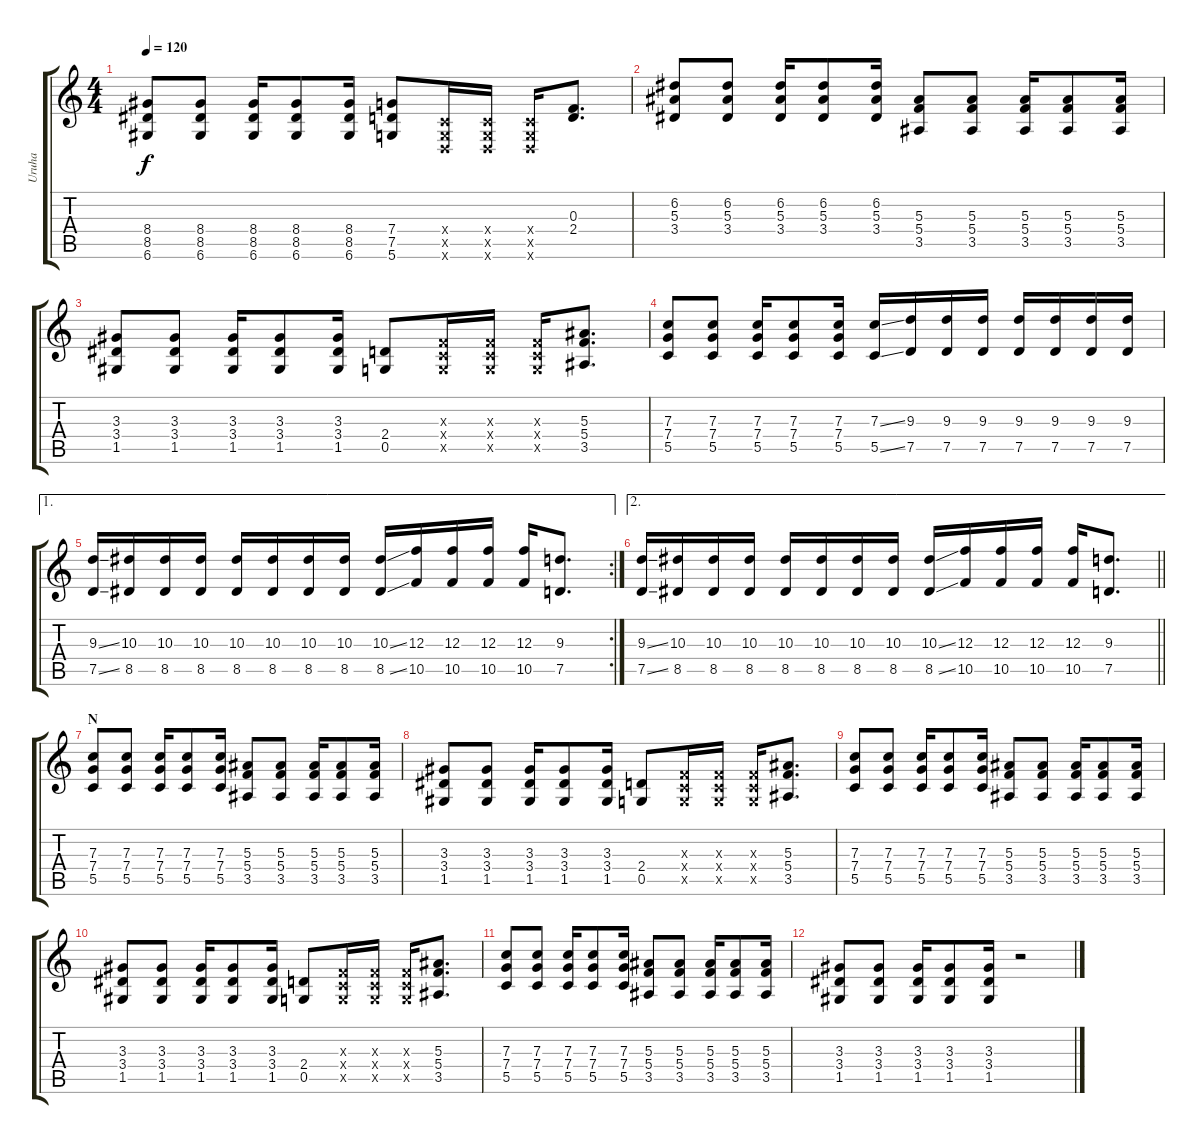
\track ("Uruha" "Uruha") {instrument distortionguitar}
\staff {score tabs}
\tuning (D4 A3 F3 C3 G2 D2) {hide}
\ts (4 4)
\tempo 120
\clef g2
\ks c
(8.4 8.5 6.6).8{dy f} (8.4 8.5 6.6).8 (8.4 8.5 6.6).16 (8.4 8.5 6.6).8 (8.4 8.5 6.6).16 (7.4 7.5 5.6).8 (0.4{x} 0.5{x} 0.6{x}).16 (0.4{x} 0.5{x} 0.6{x}).16 (0.4{x} 0.5{x} 0.6{x}).16 (0.3 2.4).8{d} |
(6.2 5.3 3.4).8 (6.2 5.3 3.4).8 (6.2 5.3 3.4).16 (6.2 5.3 3.4).8 (6.2 5.3 3.4).16 (5.3 5.4 3.5).8 (5.3 5.4 3.5).8 (5.3 5.4 3.5).16 (5.3 5.4 3.5).8 (5.3 5.4 3.5).16 |
(3.3 3.4 1.5).8 (3.3 3.4 1.5).8 (3.3 3.4 1.5).16 (3.3 3.4 1.5).8 (3.3 3.4 1.5).16 (2.4 0.5).8 (0.3{x} 0.4{x} 0.5{x}).16 (0.3{x} 0.4{x} 0.5{x}).16 (0.3{x} 0.4{x} 0.5{x}).16 (5.3 5.4 3.5).8{d} |
(7.3 7.4 5.5).8 (7.3 7.4 5.5).8 (7.3 7.4 5.5).16 (7.3 7.4 5.5).8 (7.3 7.4 5.5).16 (7.3{ss} 5.5{ss}).16 (9.3 7.5).16 (9.3 7.5).16 (9.3 7.5).16 (9.3 7.5).16 (9.3 7.5).16 (9.3 7.5).16 (9.3 7.5).16 |
\ae 1
\rc 2
(9.3{ss} 7.5{ss}).16 (10.3 8.5).16 (10.3 8.5).16 (10.3 8.5).16 (10.3 8.5).16 (10.3 8.5).16 (10.3 8.5).16 (10.3 8.5).16 (10.3{ss} 8.5{ss}).16 (12.3 10.5).16 (12.3 10.5).16 (12.3 10.5).16 (12.3 10.5).16 (9.3 7.5).8{d} |
\ae 2
\barLineRight lightlight
(9.3{ss} 7.5{ss}).16 (10.3 8.5).16 (10.3 8.5).16 (10.3 8.5).16 (10.3 8.5).16 (10.3 8.5).16 (10.3 8.5).16 (10.3 8.5).16 (10.3{ss} 8.5{ss}).16 (12.3 10.5).16 (12.3 10.5).16 (12.3 10.5).16 (12.3 10.5).16 (9.3 7.5).8{d} |
\section ("" "N")
(7.3 7.4 5.5).8{volume 0} (7.3 7.4 5.5).8 (7.3 7.4 5.5).16 (7.3 7.4 5.5).8 (7.3 7.4 5.5).16 (5.3 5.4 3.5).8 (5.3 5.4 3.5).8 (5.3 5.4 3.5).16 (5.3 5.4 3.5).8 (5.3 5.4 3.5).16 |
(3.3 3.4 1.5).8 (3.3 3.4 1.5).8 (3.3 3.4 1.5).16 (3.3 3.4 1.5).8 (3.3 3.4 1.5).16 (2.4 0.5).8 (0.3{x} 0.4{x} 0.5{x}).16 (0.3{x} 0.4{x} 0.5{x}).16 (0.3{x} 0.4{x} 0.5{x}).16 (5.3 5.4 3.5).8{d} |
(7.3 7.4 5.5).8 (7.3 7.4 5.5).8 (7.3 7.4 5.5).16 (7.3 7.4 5.5).8 (7.3 7.4 5.5).16 (5.3 5.4 3.5).8 (5.3 5.4 3.5).8 (5.3 5.4 3.5).16 (5.3 5.4 3.5).8 (5.3 5.4 3.5).16 |
(3.3 3.4 1.5).8 (3.3 3.4 1.5).8 (3.3 3.4 1.5).16 (3.3 3.4 1.5).8 (3.3 3.4 1.5).16 (2.4 0.5).8 (0.3{x} 0.4{x} 0.5{x}).16 (0.3{x} 0.4{x} 0.5{x}).16 (0.3{x} 0.4{x} 0.5{x}).16 (5.3 5.4 3.5).8{d} |
(7.3 7.4 5.5).8 (7.3 7.4 5.5).8 (7.3 7.4 5.5).16 (7.3 7.4 5.5).8 (7.3 7.4 5.5).16 (5.3 5.4 3.5).8 (5.3 5.4 3.5).8 (5.3 5.4 3.5).16 (5.3 5.4 3.5).8 (5.3 5.4 3.5).16 |
(3.3 3.4 1.5).8 (3.3 3.4 1.5).8 (3.3 3.4 1.5).16 (3.3 3.4 1.5).8 (3.3 3.4 1.5).16 r.2
